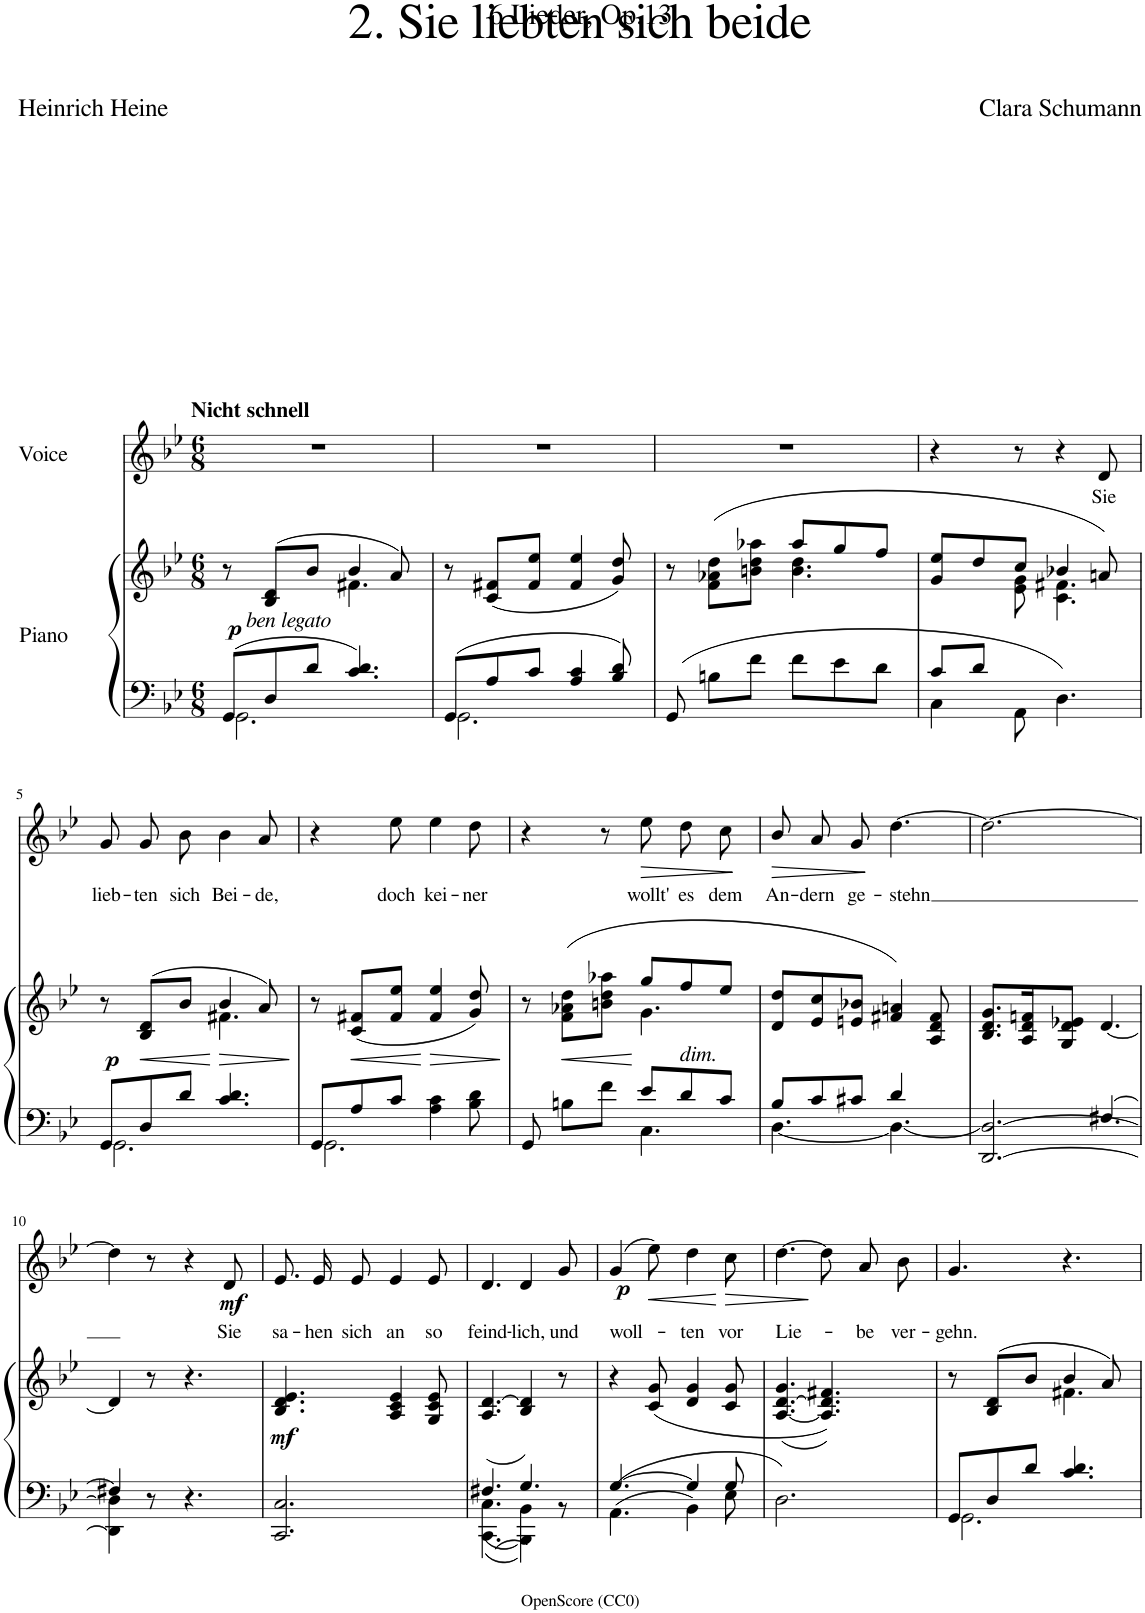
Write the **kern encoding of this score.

**kern	**kern	**dynam	**kern	**text	**dynam
*part2	*part2	*part2	*part1	*part1	*part1
*staff3	*staff2	*staff2/3	*staff1	*staff1	*staff1
*I"Piano	*	*	*I"Voice	*	*
*I'Pno	*	*	*	*	*
*clefF4	*clefG2	*	*clefG2	*	*
*k[b-e-]	*k[b-e-]	*	*k[b-e-]	*	*
*g:	*g:	*	*g:	*	*
*M6/8	*M6/8	*	*M6/8	*	*
=1	=1	=1	=1	=1	=1
*^	*^	*	*	*	*
!	!	!	!	!	!LO:TX:a:B:t=Nicht schnell	!	!
!	!	!LO:TX:b:i:t=ben legato	!	!	!	!	!
!	!	!	!	!LO:DY:b	!	!	!
8GG/L	2.GG\	8r	4.ryy	p	2.r	.	.
8D/	.	(8B-/ 8d/L	.	.	.	.	.
8d/J	.	8b-/J	.	.	.	.	.
4.c/ 4.d/	.	4b-/	4.f#X\	.	.	.	.
.	.	8a/)	.	.	.	.	.
*	*	*v	*v	*	*	*	*
=2	=2	=2	=2	=2	=2	=2
8GG/L	2.GG\	8r	.	2.r	.	.
8A/	.	(8c/ 8f#X/L	.	.	.	.
8c/J	.	8f#/ 8ee-/J	.	.	.	.
4A/ 4c/	.	4f#/ 4ee-/	.	.	.	.
8B-/ 8d/	.	8g/ 8dd/)	.	.	.	.
*v	*v	*	*	*	*	*
=3	=3	=3	=3	=3	=3
*	*^	*	*	*	*
8GG/	8r	4.ryy	.	2.r	.	.
8Bn\L	(8f\ 8a-X\ 8dd\L	.	.	.	.	.
8f\J	8bn\ 8dd\ 8aa-X\J	.	.	.	.	.
8f\L	8aa-/L	4.b\ 4.dd\	.	.	.	.
8e-\	8gg/	.	.	.	.	.
8d\J	8ff/J	.	.	.	.	.
=4	=4	=4	=4	=4	=4	=4
*^	*	*	*	*	*	*
4C\	8c/L	8g/ 8ee-/L	4ryy	.	4r	.	.
.	8d/J	8dd/	.	.	.	.	.
8AA\	2ryy	8cc/J	8e-\ 8g\	.	8r	.	.
4.D\	.	4b-X/	4.c\ 4.f#X\	.	4r	.	.
!	!	!	!	!	!	!LO:LY:b	!
.	.	8an/)	.	.	8d/	Sie	.
!!LO:LB:g=z
=5	=5	=5	=5	=5	=5	=5	=5
!	!	!	!	!LO:DY:b	!	!LO:LY:b	!
8GG/L	2.GG\	8r	4.ryy	p	8g/L	lieb-	.
!	!	!	!	!LO:HP:b	!	!LO:LY:b	!
8D/	.	(8B-/ 8d/L	.	<	8g/	-ten	.
!	!	!	!	!	!	!LO:LY:b	!
8d/J	.	8b-/J	.	.	8b-/J	sich	.
!	!	!	!	!LO:HP:n=1:b	!	!LO:LY:b	!
4.c/ 4.d/	.	4b-/	4.f#X\	[ >	4b-\	Bei-	.
!	!	!	!	!	!	!LO:LY:b	!
.	.	8a/)	.	.	8a/	-de,	.
*v	*v	*	*	*	*	*	*
*	*v	*v	*	*	*	*
.	.	]	.	.	.
=6	=6	=6	=6	=6	=6
*^	*	*	*	*	*
8GG/L	2.GG\	8r	.	4r	.	.
!	!	!	!LO:HP:b	!	!	!
8A/	.	(8c/ 8f#X/L	<	.	.	.
!	!	!	!	!	!LO:LY:b	!
8c/J	.	8f#/ 8ee-/J	.	8ee-\	doch	.
!	!	!	!LO:HP:n=1:b	!	!LO:LY:b	!
4A\ 4c\	.	4f#/ 4ee-/	[ >	4ee-\	kei-	.
!	!	!	!	!	!LO:LY:b	!
8B-\ 8d\	.	8g/ 8dd/)	.	8dd\	-ner	.
*v	*v	*	*	*	*	*
.	.	]	.	.	.
=7	=7	=7	=7	=7	=7
*^	*^	*	*	*	*
8GG/	4.ryy	8r	4.ryy	.	4r	.	.
!	!	!	!	!LO:HP:b	!	!	!
8Bn\L	.	(8f\ 8a-X\ 8dd\L	.	<	.	.	.
8f\J	.	8bn\ 8dd\ 8aa-X\J	.	.	8r	.	.
!	!	!	!	!	!	!LO:LY:b	!LO:HP:b
8e-/L	4.C\	8gg/L	4.g\	[	8ee-\L	wollt'	>
!	!	!LO:TX:b:i:t=dim.	!	!	!	!	!
!	!	!	!	!	!	!LO:LY:b	!
8d/	.	8ff/	.	.	8dd\	es	.
!	!	!	!	!	!	!LO:LY:b	!
8c/J	.	8ee-/J	.	.	8cc\J	dem	.
*v	*v	*	*	*	*	*	*
*	*v	*v	*	*	*	*
.	.	.	.	.	]
=8	=8	=8	=8	=8	=8
*^	*	*	*	*	*
!	!	!	!	!	!LO:LY:b	!LO:HP:b
8B-/L	[4.D\	8d/ 8dd/L	.	8b-/L	An-	>
!	!	!	!	!	!LO:LY:b	!
8c/	.	8e-/ 8cc/	.	8a/	-dern	.
!	!	!	!	!	!LO:LY:b	!
8c#X/J	.	8en/ 8b-X/J	.	8g/J	ge-	.
!	!	!	!	!	!LO:LY:b	!
4d/	4.D\_	4f#X/ 4an/)	.	[4.dd\	-stehn	]
8ryy	.	8A/ 8d/ 8f#/	.	.	.	.
=9	=9	=9	=9	=9	=9	=9
[2.DD/ 2.D/_	4.ryy	8.B-/ 8.d/ 8.g/L	.	2.dd\_	.	.
.	.	16A/ 16d/ 16fn/K	.	.	.	.
.	.	8G/ 8d/ 8e-X/J	.	.	.	.
.	[4.F#X/	[4.d/	.	.	.	.
!!LO:LB:g=z
=10	=10	=10	=10	=10	=10	=10
4DD\] 4D\]	4F#X/]	4d/]	.	4dd\]	.	.
8r	2ryy	8r	.	8r	.	.
4.r	.	4.r	.	4r	.	.
!	!	!	!	!	!LO:LY:b	!LO:DY:b
.	.	.	.	8d/	Sie	mf
*v	*v	*	*	*	*	*
=11	=11	=11	=11	=11	=11
!	!	!LO:DY:b	!	!LO:LY:b	!
2.CC/ 2.C/	4.B-/ 4.d/ 4.e-/	mf	8.e-/L	sa-	.
!	!	!	!	!LO:LY:b	!
.	.	.	16e-/K	-hen	.
!	!	!	!	!LO:LY:b	!
.	.	.	8e-/J	sich	.
!	!	!	!	!LO:LY:b	!
.	4A/ 4c/ 4e-/	.	4e-/	an	.
!	!	!	!	!LO:LY:b	!
.	8G/ 8c/ 8e-/	.	8e-/	so	.
=12	=12	=12	=12	=12	=12
*^	*	*	*	*	*
!	!	!	!	!	!LO:LY:b	!
4.F#X/	4.CC\ 4.C\	(4.A/ [4.d/	.	4.d/	feind-	.
!	!	!	!	!	!LO:LY:b	!
4.G/	4BBB-\ 4BB-\	4B-/ 4d/])	.	4d/	-lich,	.
!	!	!	!	!	!LO:LY:b	!
.	8r	8r	.	8g/	und	.
=13	=13	=13	=13	=13	=13	=13
!	!	!	!	!	!LO:LY:b	!LO:DY:b
4.AA\	[4.G/	4r	.	(4g/	woll-	p
!	!	!	!	!	!	!LO:HP:b
.	.	(8c/ 8g/	.	8ee-\)	.	<
!	!	!	!	!	!LO:LY:b	!
4BB-\	4G/]	4d/ 4g/	.	4dd\	-ten	.
!	!	!	!	!	!LO:LY:b	!LO:HP:n=1:b
8E-\	8G/	8c/ 8g/	.	8cc\	vor	[ >
=14	=14	=14	=14	=14	=14	=14
!	!	!	!	!	!LO:LY:b	!
*v	*v	*	*	*	*	*
2.D\	([4.A/ [4.d/ 4.g/	.	[4.dd\	Lie-	.
.	4.A/] 4.d/] 4.f#X/))	.	8dd\L]	.	]
!	!	!	!	!LO:LY:b	!
.	.	.	8a\	-be	.
!	!	!	!	!LO:LY:b	!
.	.	.	8b-\J	ver-	.
=15	=15	=15	=15	=15	=15
*^	*^	*	*	*	*
!	!	!	!	!	!	!LO:LY:b	!
8GG/L	2.GG\	8r	4.ryy	.	4.g/	-gehn.	.
8D/	.	(8B-/ 8d/L	.	.	.	.	.
8d/J	.	8b-/J	.	.	.	.	.
4.c/ 4.d/	.	4b-/	4.f#X\	.	4.r	.	.
.	.	8a/)	.	.	.	.	.
*v	*v	*	*	*	*	*	*
*	*v	*v	*	*	*	*
=	=	=	=	=	=
*-	*-	*-	*-	*-	*-
